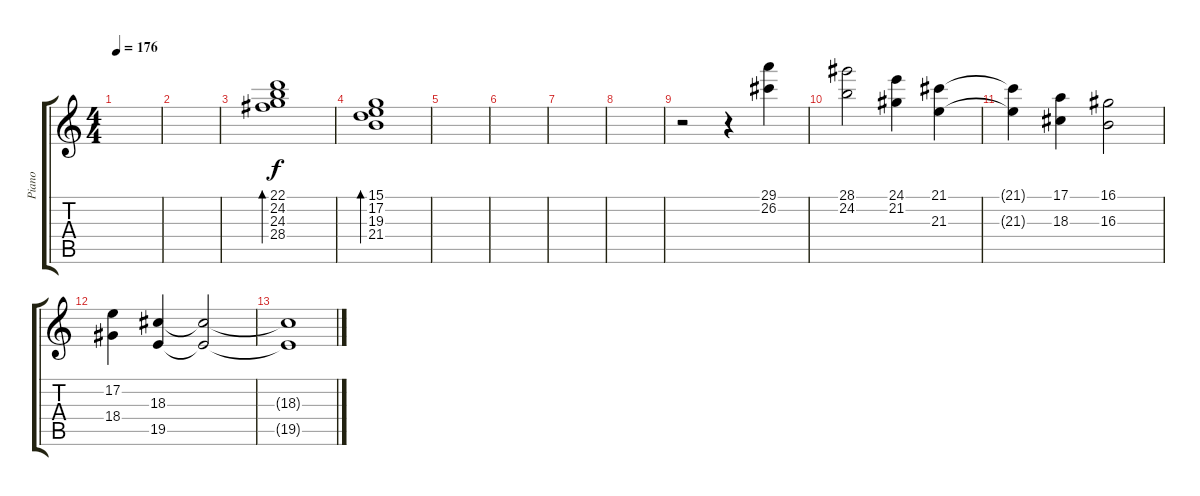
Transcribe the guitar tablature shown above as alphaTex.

\track ("Piano" "Piano") {instrument electricgrandpiano}
\staff {score tabs}
\tuning (E4 B3 G3 D3 A2 E2) {hide}
\ts (4 4)
\tempo 176
\clef g2
\ks c
|
|
(22.1 24.2 24.3 28.4).1{bd 120} |
(15.1 17.2 19.3 21.4).1{bd 120} |
|
|
|
|
r.2 r.4 (29.1 26.2).4 |
(28.1 24.2).2 (24.1 21.2).4 (21.1 21.3).4 |
(21.1{t} 21.3{t}).4 (17.1 18.3).4 (16.1 16.3).2 |
(17.2 18.4).4 (18.3 19.5).4 (18.3{t} 19.5{t}).2 |
(18.3{t} 19.5{t}).1
